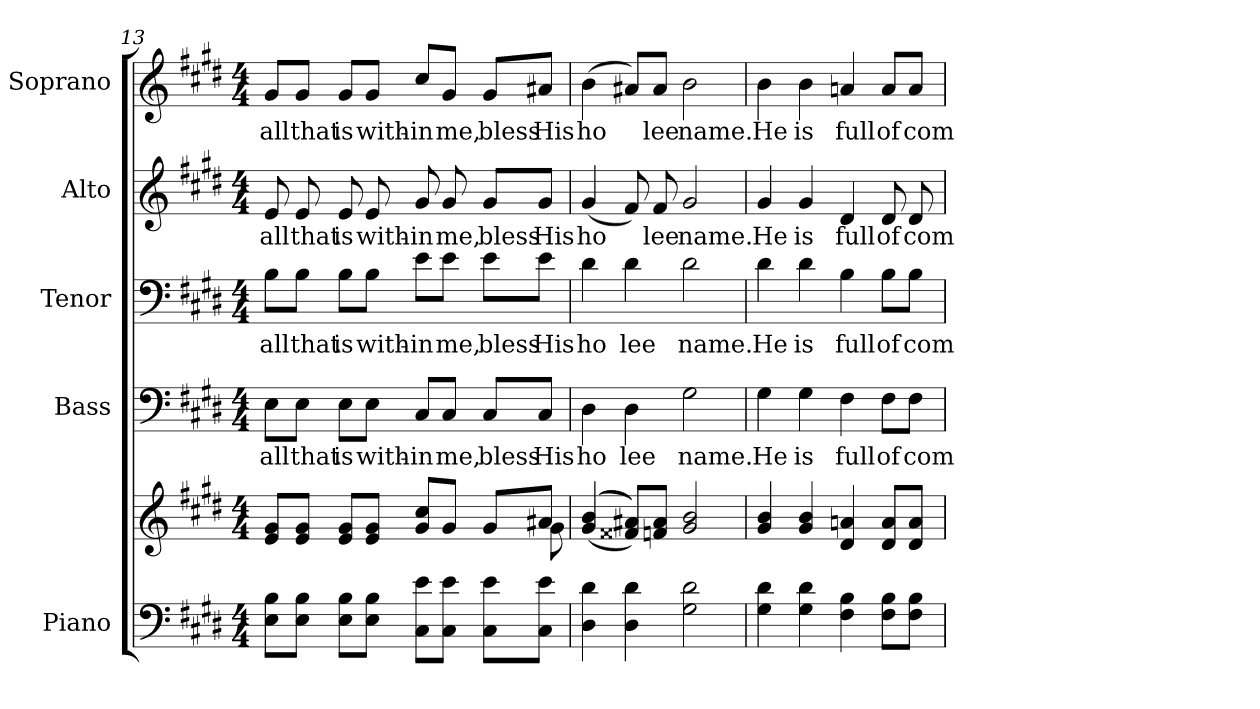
**kern	**kern	**kern	**text	**kern	**text	**kern	**text	**kern	**text
*part5	*part5	*part4	*part4	*part3	*part3	*part2	*part2	*part1	*part1
*staff6	*staff5	*staff4	*staff4	*staff3	*staff3	*staff2	*staff2	*staff1	*staff1
*I"Piano	*	*I"Bass	*	*I"Tenor	*	*I"Alto	*	*I"Soprano	*
*I'Pno.	*	*I'B.	*	*I'T.	*	*I'A.	*	*I'S.	*
!!LO:LB:g=z
*clefF4	*clefG2	*clefF4	*	*clefF4	*	*clefG2	*	*clefG2	*
*k[f#c#g#d#]	*k[f#c#g#d#]	*k[f#c#g#d#]	*	*k[f#c#g#d#]	*	*k[f#c#g#d#]	*	*k[f#c#g#d#]	*
*E:	*E:	*E:	*	*E:	*	*E:	*	*E:	*
*M4/4	*M4/4	*M4/4	*	*M4/4	*	*M4/4	*	*M4/4	*
=13	=13	=13	=13	=13	=13	=13	=13	=13	=13
*	*^	*	*	*	*	*	*	*	*
!	!	!	!	!LO:LY:b:color=#000000	!	!	!	!	!	!
!	!	!	!	!	!	!LO:LY:b:color=#000000	!	!	!	!
!	!	!	!	!	!	!	!	!LO:LY:b:color=#000000	!	!
!	!	!	!	!	!	!	!	!	!	!LO:LY:b:color=#000000
8Ei\ 8Bi\L	8ei/ 8g#i/L	2ryy	8Ei\L	all	8Bi\L	all	8ei/	all	8g#i/L	all
!	!	!	!	!LO:LY:b:color=#000000	!	!	!	!	!	!
!	!	!	!	!	!	!LO:LY:b:color=#000000	!	!	!	!
!	!	!	!	!	!	!	!	!LO:LY:b:color=#000000	!	!
!	!	!	!	!	!	!	!	!	!	!LO:LY:b:color=#000000
8Ei\ 8Bi\J	8ei/ 8g#i/J	.	8Ei\J	that	8Bi\J	that	8ei/	that	8g#i/J	that
!	!	!	!	!LO:LY:b:color=#000000	!	!	!	!	!	!
!	!	!	!	!	!	!LO:LY:b:color=#000000	!	!	!	!
!	!	!	!	!	!	!	!	!LO:LY:b:color=#000000	!	!
!	!	!	!	!	!	!	!	!	!	!LO:LY:b:color=#000000
8Ei\ 8Bi\L	8ei/ 8g#i/L	.	8Ei\L	is	8Bi\L	is	8ei/	is	8g#i/L	is
!	!	!	!	!LO:LY:b:color=#000000	!	!	!	!	!	!
!	!	!	!	!	!	!LO:LY:b:color=#000000	!	!	!	!
!	!	!	!	!	!	!	!	!LO:LY:b:color=#000000	!	!
!	!	!	!	!	!	!	!	!	!	!LO:LY:b:color=#000000
8Ei\ 8Bi\J	8ei/ 8g#i/J	.	8Ei\J	with-	8Bi\J	with-	8ei/	with-	8g#i/J	with-
!	!	!	!	!LO:LY:b:color=#000000	!	!	!	!	!	!
!	!	!	!	!	!	!LO:LY:b:color=#000000	!	!	!	!
!	!	!	!	!	!	!	!	!LO:LY:b:color=#000000	!	!
!	!	!	!	!	!	!	!	!	!	!LO:LY:b:color=#000000
8C#i\ 8ei\L	8g#i/ 8cc#i/L	4ryy	8C#i/L	-in	8ei\L	-in	8g#i/	-in	8cc#i/L	-in
!	!	!	!	!LO:LY:b:color=#000000	!	!	!	!	!	!
!	!	!	!	!	!	!LO:LY:b:color=#000000	!	!	!	!
!	!	!	!	!	!	!	!	!LO:LY:b:color=#000000	!	!
!	!	!	!	!	!	!	!	!	!	!LO:LY:b:color=#000000
8C#i\ 8ei\J	8g#i/J	.	8C#i/J	me,	8ei\J	me,	8g#i/	me,	8g#i/J	me,
!	!	!	!	!LO:LY:b:color=#000000	!	!	!	!	!	!
!	!	!	!	!	!	!LO:LY:b:color=#000000	!	!	!	!
!	!	!	!	!	!	!	!	!LO:LY:b:color=#000000	!	!
!	!	!	!	!	!	!	!	!	!	!LO:LY:b:color=#000000
8C#i\ 8ei\L	8g#i/L	8ryy	8C#i/L	bless	8ei\L	bless	8g#i/L	bless	8g#i/L	bless
!	!	!	!	!LO:LY:b:color=#000000	!	!	!	!	!	!
!	!	!	!	!	!	!LO:LY:b:color=#000000	!	!	!	!
!	!	!	!	!	!	!	!	!LO:LY:b:color=#000000	!	!
!	!	!	!	!	!	!	!	!	!	!LO:LY:b:color=#000000
8C#i\ 8ei\J	8a#Xi/J	8g#i\	8C#i/J	His	8ei\J	His	8g#i/J	His	8a#Xi/J	His
*	*v	*v	*	*	*	*	*	*	*	*
=14	=14	=14	=14	=14	=14	=14	=14	=14	=14
*	*^	*	*	*	*	*	*	*	*
!	!	!	!	!LO:LY:b:color=#000000	!	!	!	!	!	!
*	*v	*v	*	*	*	*	*	*	*	*
*	*^	*	*	*	*	*	*	*	*
!	!	!	!	!	!	!LO:LY:b:color=#000000	!	!	!	!
*	*v	*v	*	*	*	*	*	*	*	*
*	*^	*	*	*	*	*	*	*	*
!	!	!	!	!	!	!	!	!LO:LY:b:color=#000000	!	!
*	*v	*v	*	*	*	*	*	*	*	*
*	*^	*	*	*	*	*	*	*	*
!	!	!	!	!	!	!	!	!	!	!LO:LY:b:color=#000000
*	*v	*v	*	*	*	*	*	*	*	*
4D#i\ 4d#i	(((4g#i/ 4bi	4D#i\	ho	4d#i\	ho	(4g#i/	ho	(4bi\	ho
!	!	!	!LO:LY:b:color=#000000	!	!	!	!	!	!
!	!	!	!	!	!LO:LY:b:color=#000000	!	!	!	!
4D#i\ 4d#i	8f##Xi/ 8a#Xi/L)))	4D#i\	lee	4d#i\	lee	8f#i/)	.	8a#Xi/L)	.
!	!	!	!	!	!	!	!LO:LY:b:color=#000000	!	!
!	!	!	!	!	!	!	!	!	!LO:LY:b:color=#000000
.	8fi/ 8a#i/J	.	.	.	.	8f#i/	lee	8a#i/J	lee
!	!	!	!LO:LY:b:color=#000000	!	!	!	!	!	!
!	!	!	!	!	!LO:LY:b:color=#000000	!	!	!	!
!	!	!	!	!	!	!	!LO:LY:b:color=#000000	!	!
!	!	!	!	!	!	!	!	!	!LO:LY:b:color=#000000
2G#i\ 2d#i	2g#i/ 2bi	2G#i\	name.	2d#i\	name.	2g#i/	name.	2bi\	name.
=15	=15	=15	=15	=15	=15	=15	=15	=15	=15
!	!	!	!LO:LY:b:color=#000000	!	!	!	!	!	!
!	!	!	!	!	!LO:LY:b:color=#000000	!	!	!	!
!	!	!	!	!	!	!	!LO:LY:b:color=#000000	!	!
!	!	!	!	!	!	!	!	!	!LO:LY:b:color=#000000
4G#i\ 4d#i	4g#i/ 4bi	4G#i\	He	4d#i\	He	4g#i/	He	4bi\	He
!	!	!	!LO:LY:b:color=#000000	!	!	!	!	!	!
!	!	!	!	!	!LO:LY:b:color=#000000	!	!	!	!
!	!	!	!	!	!	!	!LO:LY:b:color=#000000	!	!
!	!	!	!	!	!	!	!	!	!LO:LY:b:color=#000000
4G#i\ 4d#i	4g#i/ 4bi	4G#i\	is	4d#i\	is	4g#i/	is	4bi\	is
!	!	!	!LO:LY:b:color=#000000	!	!	!	!	!	!
!	!	!	!	!	!LO:LY:b:color=#000000	!	!	!	!
!	!	!	!	!	!	!	!LO:LY:b:color=#000000	!	!
!	!	!	!	!	!	!	!	!	!LO:LY:b:color=#000000
4F#i\ 4Bi	4d#i/ 4ani	4F#i\	full	4Bi\	full	4d#i/	full	4ani/	full
!	!	!	!LO:LY:b:color=#000000	!	!	!	!	!	!
!	!	!	!	!	!LO:LY:b:color=#000000	!	!	!	!
!	!	!	!	!	!	!	!LO:LY:b:color=#000000	!	!
!	!	!	!	!	!	!	!	!	!LO:LY:b:color=#000000
8F#i\ 8Bi\L	8d#i/ 8ai/L	8F#i\L	of	8Bi\L	of	8d#i/	of	8ai/L	of
!	!	!	!LO:LY:b:color=#000000	!	!	!	!	!	!
!	!	!	!	!	!LO:LY:b:color=#000000	!	!	!	!
!	!	!	!	!	!	!	!LO:LY:b:color=#000000	!	!
!	!	!	!	!	!	!	!	!	!LO:LY:b:color=#000000
8F#i\ 8Bi\J	8d#i/ 8ai/J	8F#i\J	com-	8Bi\J	com-	8d#i/	com-	8ai/J	com-
=	=	=	=	=	=	=	=	=	=
*-	*-	*-	*-	*-	*-	*-	*-	*-	*-
